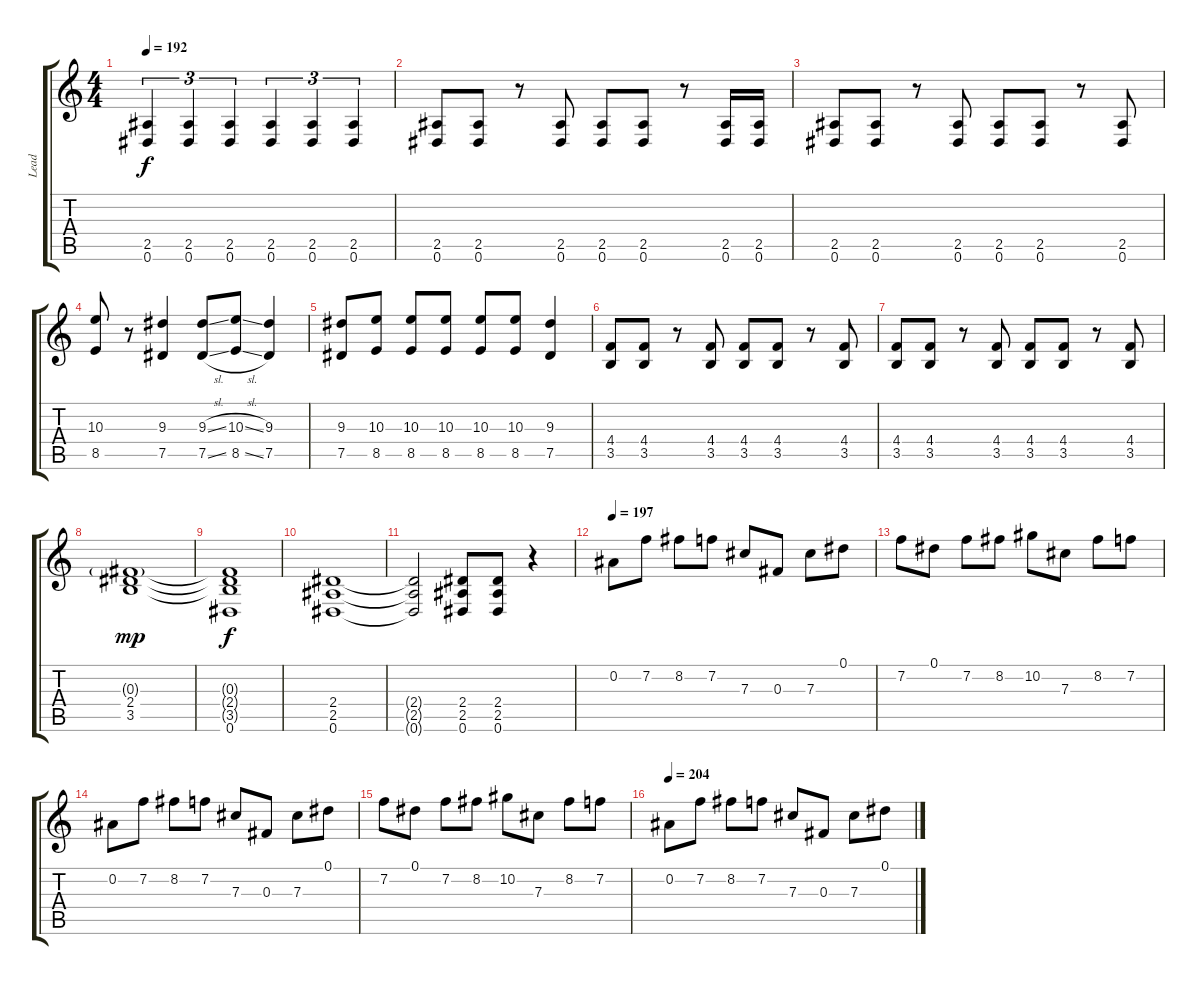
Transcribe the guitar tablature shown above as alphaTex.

\track ("Lead" "Lead") {instrument distortionguitar}
\staff {score tabs}
\tuning (Eb4 Bb3 Gb3 Db3 Ab2 Eb2) {hide}
\ts (4 4)
\tempo 192
\clef g2
\ks c
(2.5 0.6).4{tu (3 2) dy f} (2.5 0.6).4{tu (3 2)} (2.5 0.6).4{tu (3 2)} (2.5 0.6).4{tu (3 2)} (2.5 0.6).4{tu (3 2)} (2.5 0.6).4{tu (3 2)} |
(2.5 0.6).8 (2.5 0.6).8 r.8 (2.5 0.6).8 (2.5 0.6).8 (2.5 0.6).8 r.8 (2.5 0.6).16 (2.5 0.6).16 |
(2.5 0.6).8 (2.5 0.6).8 r.8 (2.5 0.6).8 (2.5 0.6).8 (2.5 0.6).8 r.8 (2.5 0.6).8 |
(10.3 8.5).8 r.8 (9.3 7.5).4 (9.3{sl} 7.5{sl}).8 (10.3{sl} 8.5{sl}).8 (9.3 7.5).4 |
(9.3 7.5).8 (10.3 8.5).8 (10.3 8.5).8 (10.3 8.5).8 (10.3 8.5).8 (10.3 8.5).8 (9.3 7.5).4 |
(4.4 3.5).8 (4.4 3.5).8 r.8 (4.4 3.5).8 (4.4 3.5).8 (4.4 3.5).8 r.8 (4.4 3.5).8 |
(4.4 3.5).8 (4.4 3.5).8 r.8 (4.4 3.5).8 (4.4 3.5).8 (4.4 3.5).8 r.8 (4.4 3.5).8 |
(0.3{g} 2.4 3.5).1{dy mp} |
(0.3{t} 2.4{t} 3.5{t} 0.6).1{dy f} |
(2.4 2.5 0.6).1 |
(2.4{t} 2.5{t} 0.6{t}).2 (2.4 2.5 0.6).8 (2.4 2.5 0.6).8 r.4 |
\tempo 197
0.2.8{instrument overdrivenguitar} 7.2.8 8.2.8 7.2.8 7.3.8 0.3.8 7.3.8 0.1.8 |
7.2.8 0.1.8 7.2.8 8.2.8 10.2.8 7.3.8 8.2.8 7.2.8 |
0.2.8 7.2.8 8.2.8 7.2.8 7.3.8 0.3.8 7.3.8 0.1.8 |
7.2.8 0.1.8 7.2.8 8.2.8 10.2.8 7.3.8 8.2.8 7.2.8 |
\tempo 204
0.2.8 7.2.8 8.2.8 7.2.8 7.3.8 0.3.8 7.3.8 0.1.8
